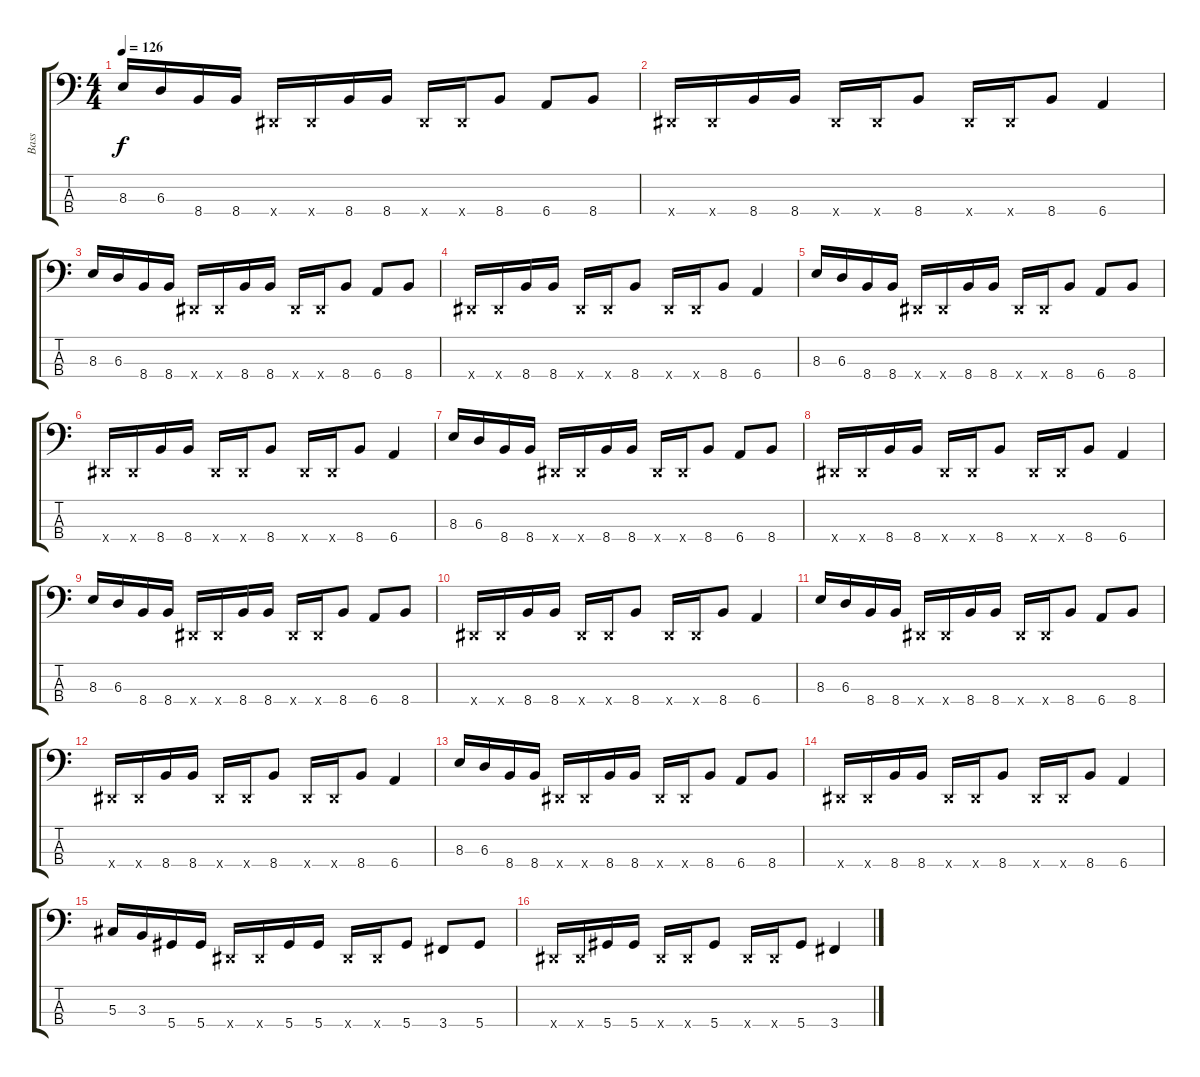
\track ("Bass" "Bass") {instrument electricbasspick}
\staff {score tabs}
\tuning (Gb2 Db2 Ab1 Eb1) {hide}
\ts (4 4)
\tempo 126
\clef f4
\ks c
8.3.16{dy f} 6.3.16 8.4.16 8.4.16 0.4{x}.16 0.4{x}.16 8.4.16 8.4.16 0.4{x}.16 0.4{x}.16 8.4.8 6.4.8 8.4.8 |
0.4{x}.16 0.4{x}.16 8.4.16 8.4.16 0.4{x}.16 0.4{x}.16 8.4.8 0.4{x}.16 0.4{x}.16 8.4.8 6.4.4 |
8.3.16 6.3.16 8.4.16 8.4.16 0.4{x}.16 0.4{x}.16 8.4.16 8.4.16 0.4{x}.16 0.4{x}.16 8.4.8 6.4.8 8.4.8 |
0.4{x}.16 0.4{x}.16 8.4.16 8.4.16 0.4{x}.16 0.4{x}.16 8.4.8 0.4{x}.16 0.4{x}.16 8.4.8 6.4.4 |
8.3.16 6.3.16 8.4.16 8.4.16 0.4{x}.16 0.4{x}.16 8.4.16 8.4.16 0.4{x}.16 0.4{x}.16 8.4.8 6.4.8 8.4.8 |
0.4{x}.16 0.4{x}.16 8.4.16 8.4.16 0.4{x}.16 0.4{x}.16 8.4.8 0.4{x}.16 0.4{x}.16 8.4.8 6.4.4 |
8.3.16 6.3.16 8.4.16 8.4.16 0.4{x}.16 0.4{x}.16 8.4.16 8.4.16 0.4{x}.16 0.4{x}.16 8.4.8 6.4.8 8.4.8 |
0.4{x}.16 0.4{x}.16 8.4.16 8.4.16 0.4{x}.16 0.4{x}.16 8.4.8 0.4{x}.16 0.4{x}.16 8.4.8 6.4.4 |
8.3.16 6.3.16 8.4.16 8.4.16 0.4{x}.16 0.4{x}.16 8.4.16 8.4.16 0.4{x}.16 0.4{x}.16 8.4.8 6.4.8 8.4.8 |
0.4{x}.16 0.4{x}.16 8.4.16 8.4.16 0.4{x}.16 0.4{x}.16 8.4.8 0.4{x}.16 0.4{x}.16 8.4.8 6.4.4 |
8.3.16 6.3.16 8.4.16 8.4.16 0.4{x}.16 0.4{x}.16 8.4.16 8.4.16 0.4{x}.16 0.4{x}.16 8.4.8 6.4.8 8.4.8 |
0.4{x}.16 0.4{x}.16 8.4.16 8.4.16 0.4{x}.16 0.4{x}.16 8.4.8 0.4{x}.16 0.4{x}.16 8.4.8 6.4.4 |
8.3.16 6.3.16 8.4.16 8.4.16 0.4{x}.16 0.4{x}.16 8.4.16 8.4.16 0.4{x}.16 0.4{x}.16 8.4.8 6.4.8 8.4.8 |
0.4{x}.16 0.4{x}.16 8.4.16 8.4.16 0.4{x}.16 0.4{x}.16 8.4.8 0.4{x}.16 0.4{x}.16 8.4.8 6.4.4 |
5.3.16 3.3.16 5.4.16 5.4.16 0.4{x}.16 0.4{x}.16 5.4.16 5.4.16 0.4{x}.16 0.4{x}.16 5.4.8 3.4.8 5.4.8 |
0.4{x}.16 0.4{x}.16 5.4.16 5.4.16 0.4{x}.16 0.4{x}.16 5.4.8 0.4{x}.16 0.4{x}.16 5.4.8 3.4.4
